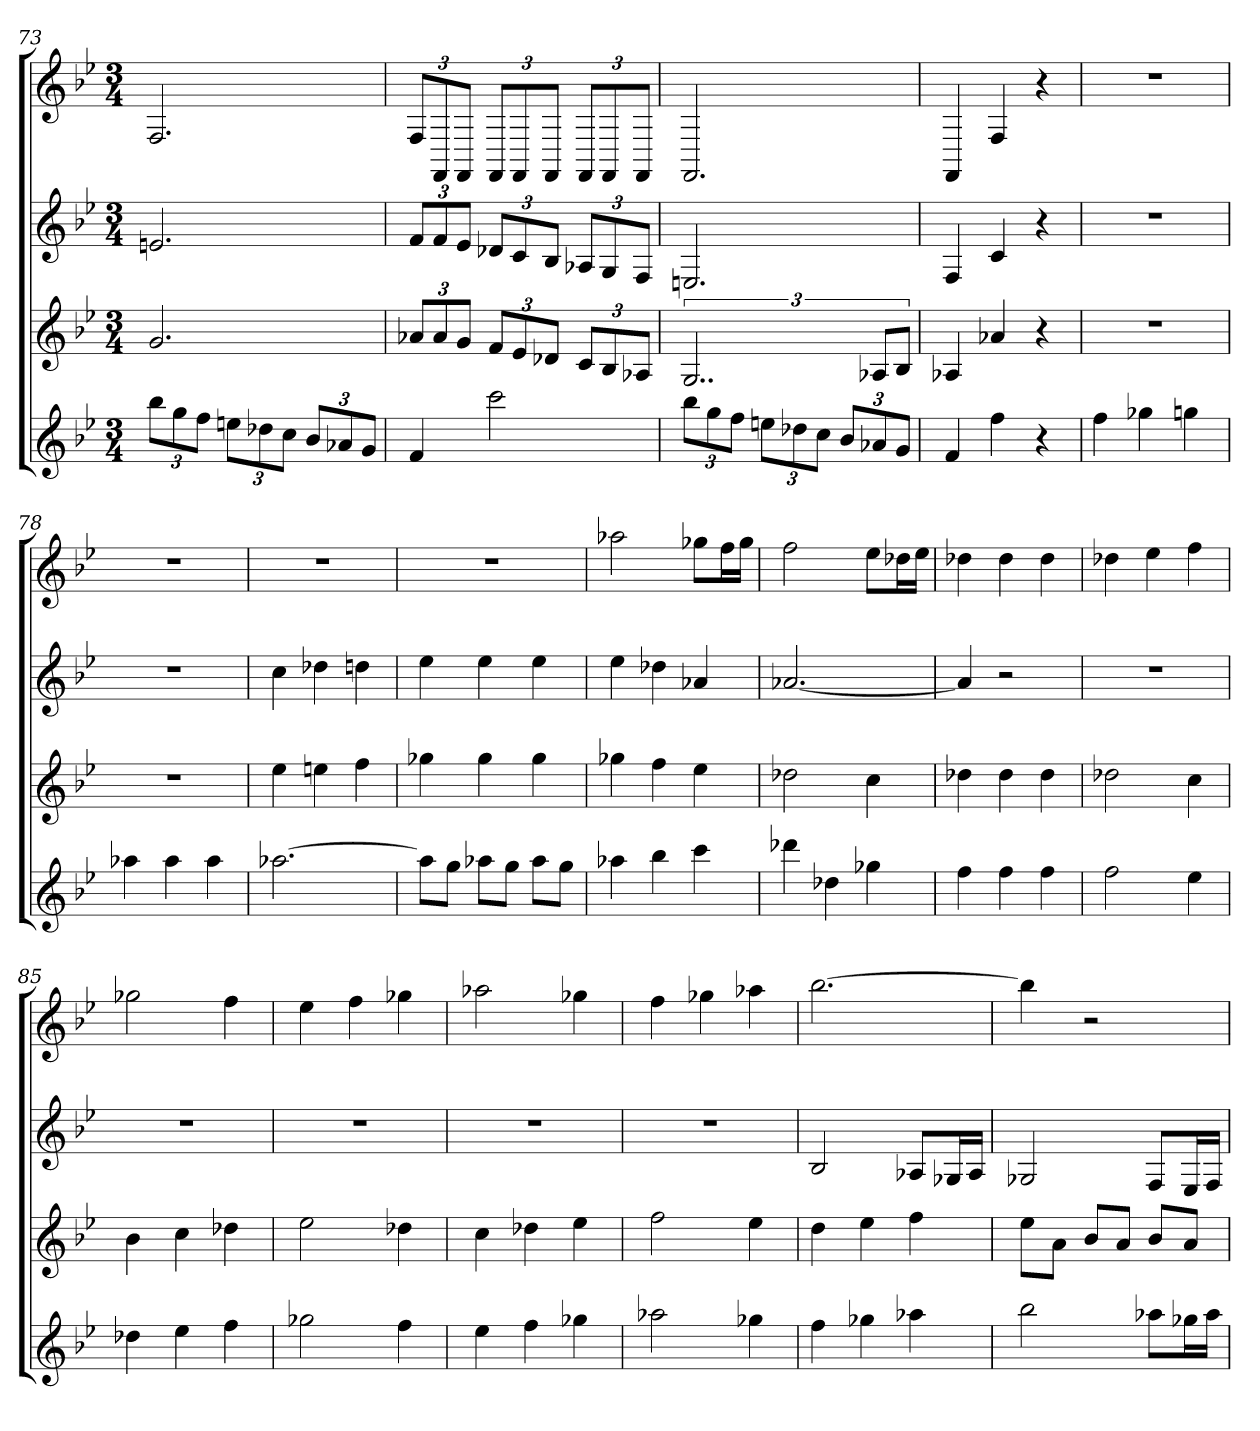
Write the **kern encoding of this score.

**kern	**kern	**kern	**kern
*part4	*part3	*part2	*part1
*staff4	*staff3	*staff2	*staff1
*k[b-e-]	*k[b-e-]	*k[b-e-]	*k[b-e-]
*B-:	*B-:	*B-:	*B-:
*M3/4	*M3/4	*M3/4	*M3/4
=73	=73	=73	=73
12bb-L	2.g	2.en	2.F
12gg	.	.	.
12ffJ	.	.	.
12eenL	.	.	.
12dd-X	.	.	.
12ccJ	.	.	.
12b-L	.	.	.
12a-X	.	.	.
12gJ	.	.	.
=74	=74	=74	=74
4f	12a-XL	12fL	12FL
.	12a-	12f	12FF
.	12gJ	12e-J	12FFJ
2ccc	12fL	12d-XL	12FFL
.	12e-	12c	12FF
.	12d-XJ	12B-J	12FFJ
.	12cL	12A-XL	12FFL
.	12B-	12G	12FF
.	12A-XJ	12FJ	12FFJ
=75	=75	=75	=75
12bb-L	3..G	2.En	2.FF
12gg	.	.	.
12ffJ	.	.	.
12eenL	.	.	.
12dd-X	.	.	.
12ccJ	.	.	.
12b-L	.	.	.
12a-X	12A-XL	.	.
12gJ	12B-J	.	.
=76	=76	=76	=76
4f	4A-X	4F	4FF
4ff	4a-X	4c	4F
4r	4r	4r	4r
=77	=77	=77	=77
4ff	2.r	2.r	2.r
4gg-X	.	.	.
4ggn	.	.	.
=78	=78	=78	=78
4aa-X	2.r	2.r	2.r
4aa-	.	.	.
4aa-	.	.	.
=79	=79	=79	=79
[2.aa-X	4ee-	4cc	2.r
.	4een	4dd-X	.
.	4ff	4ddn	.
=80	=80	=80	=80
8aa-L]	4gg-X	4ee-	2.r
8ggJ	.	.	.
8aa-XL	4gg-	4ee-	.
8ggJ	.	.	.
8aa-L	4gg-	4ee-	.
8ggJ	.	.	.
=81	=81	=81	=81
4aa-X	4gg-X	4ee-	2aa-X
4bb-	4ff	4dd-X	.
4ccc	4ee-	4a-X	8gg-XL
.	.	.	16ffL
.	.	.	16gg-JJ
=82	=82	=82	=82
4ddd-X	2dd-X	[2.a-X	2ff
4dd-X	.	.	.
4gg-X	4cc	.	8ee-L
.	.	.	16dd-XL
.	.	.	16ee-JJ
=83	=83	=83	=83
4ff	4dd-X	4a-]	4dd-X
4ff	4dd-	2r	4dd-
4ff	4dd-	.	4dd-
=84	=84	=84	=84
2ff	2dd-X	2.r	4dd-X
.	.	.	4ee-
4ee-	4cc	.	4ff
=85	=85	=85	=85
4dd-X	4b-	2.r	2gg-X
4ee-	4cc	.	.
4ff	4dd-X	.	4ff
=86	=86	=86	=86
2gg-X	2ee-	2.r	4ee-
.	.	.	4ff
4ff	4dd-X	.	4gg-X
=87	=87	=87	=87
4ee-	4cc	2.r	2aa-X
4ff	4dd-X	.	.
4gg-X	4ee-	.	4gg-X
=88	=88	=88	=88
2aa-X	2ff	2.r	4ff
.	.	.	4gg-X
4gg-X	4ee-	.	4aa-X
=89	=89	=89	=89
4ff	4dd	2B-	[2.bb-
4gg-X	4ee-	.	.
4aa-X	4ff	8A-XL	.
.	.	16G-XL	.
.	.	16A-JJ	.
=90	=90	=90	=90
2bb-	8ee-L	2G-X	4bb-]
.	8aJ	.	.
.	8b-L	.	2r
.	8aJ	.	.
8aa-XL	8b-L	8FL	.
16gg-XL	8aJ	16E-L	.
16aa-JJ	.	16FJJ	.
=	=	=	=
*-	*-	*-	*-
